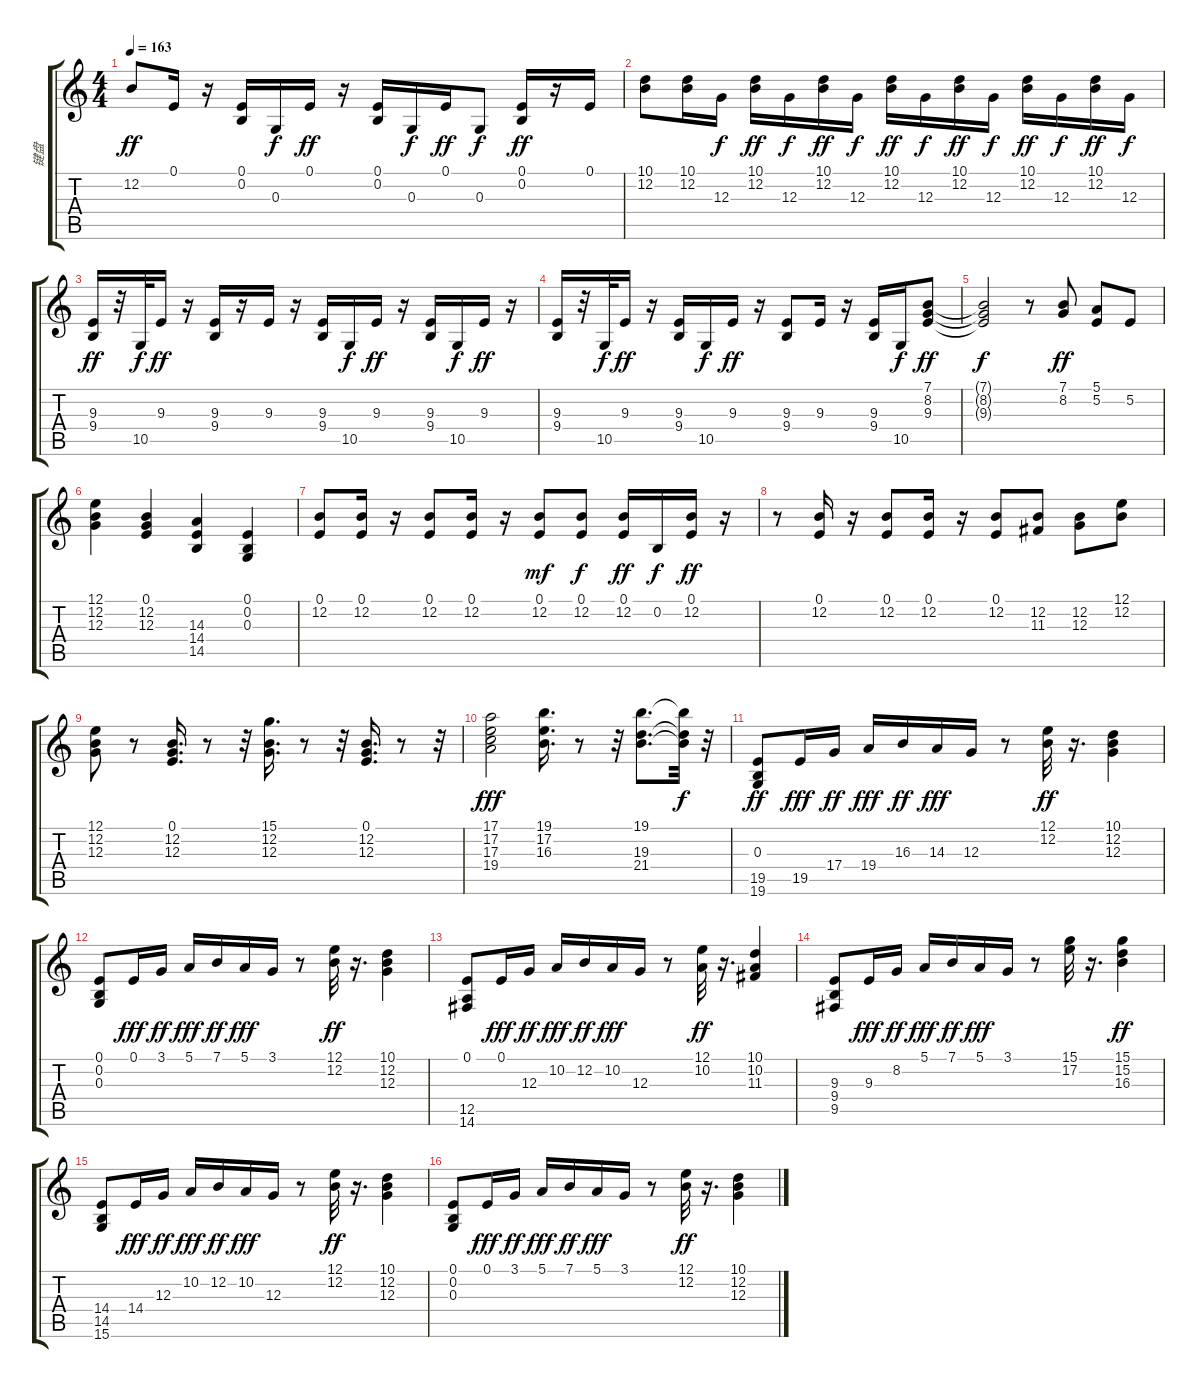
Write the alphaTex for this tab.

\track ("键盘" "键盘") {instrument harpsichord}
\staff {score tabs}
\tuning (E4 B3 G3 D3 A2 E2) {hide}
\ts (4 4)
\tempo 163
\clef g2
\ks c
12.2.8{dy ff} 0.1.16 r.16 (0.1 0.2).16 0.3.16{dy f} 0.1.16{dy ff} r.16 (0.1 0.2).16 0.3.16{dy f} 0.1.16{dy ff} 0.3.8{dy f} (0.1 0.2).16{dy ff} r.16 0.1.16 |
(10.1 12.2).8 (10.1 12.2).16 12.3.16{dy f} (10.1 12.2).16{dy ff} 12.3.16{dy f} (10.1 12.2).16{dy ff} 12.3.16{dy f} (10.1 12.2).16{dy ff} 12.3.16{dy f} (10.1 12.2).16{dy ff} 12.3.16{dy f} (10.1 12.2).16{dy ff} 12.3.16{dy f} (10.1 12.2).16{dy ff} 12.3.16{dy f} |
(9.3 9.4).16{dy ff} r.32 10.5.32{dy f} 9.3.16{dy ff} r.16 (9.3 9.4).16 r.16 9.3.16 r.16 (9.3 9.4).16 10.5.16{dy f} 9.3.16{dy ff} r.16 (9.3 9.4).16 10.5.16{dy f} 9.3.16{dy ff} r.16 |
(9.3 9.4).16 r.32 10.5.32{dy f} 9.3.16{dy ff} r.16 (9.3 9.4).16 10.5.16{dy f} 9.3.16{dy ff} r.16 (9.3 9.4).8 9.3.16 r.16 (9.3 9.4).16 10.5.16{dy f} (7.1 8.2 9.3).8{dy ff} |
(7.1{t} 8.2{t} 9.3{t}).2{dy f} r.8 (7.1 8.2).8{dy ff} (5.1 5.2).8 5.2.8 |
(12.1 12.2 12.3).4 (0.1 12.2 12.3).4 (14.3 14.4 14.5).4 (0.1 0.2 0.3).4 |
(0.1 12.2).8 (0.1 12.2).16 r.16 (0.1 12.2).8 (0.1 12.2).16 r.16 (0.1 12.2).8{dy mf} (0.1 12.2).8{dy f} (0.1 12.2).16{dy ff} 0.2.16{dy f} (0.1 12.2).16{dy ff} r.16 |
r.8 (0.1 12.2).16 r.16 (0.1 12.2).8 (0.1 12.2).16 r.16 (0.1 12.2).8 (12.2 11.3).8 (12.2 12.3).8 (12.1 12.2).8 |
(12.1 12.2 12.3).8 r.8 (0.1 12.2 12.3).16{d} r.8 r.32 (15.1 12.2 12.3).16{d} r.8 r.32 (0.1 12.2 12.3).16{d} r.8 r.32 |
(17.1 17.2 17.3 19.4).2{dy fff} (19.1 17.2 16.3).16{d} r.8 r.32 (19.1 19.3 21.4).8{d} (19.1{t} 19.3{t} 21.4{t}).32{dy f} r.32 |
(0.3 19.5 19.6).8{dy ff} 19.5.16{dy fff} 17.4.16{dy ff} 19.4.16{dy fff} 16.3.16{dy ff} 14.3.16{dy fff} 12.3.16 r.8 (12.1 12.2).32{dy ff} r.16{d} (10.1 12.2 12.3).4 |
(0.1 0.2 0.3).8 0.1.16{dy fff} 3.1.16{dy ff} 5.1.16{dy fff} 7.1.16{dy ff} 5.1.16{dy fff} 3.1.16 r.8 (12.1 12.2).32{dy ff} r.16{d} (10.1 12.2 12.3).4 |
(0.1 12.5 14.6).8 0.1.16{dy fff} 12.3.16{dy ff} 10.2.16{dy fff} 12.2.16{dy ff} 10.2.16{dy fff} 12.3.16 r.8 (12.1 10.2).32{dy ff} r.16{d} (10.1 10.2 11.3).4 |
(9.3 9.4 9.5).8 9.3.16{dy fff} 8.2.16{dy ff} 5.1.16{dy fff} 7.1.16{dy ff} 5.1.16{dy fff} 3.1.16 r.8 (15.1 17.2).32 r.16{d} (15.1 15.2 16.3).4{dy ff} |
(14.4 14.5 15.6).8 14.4.16{dy fff} 12.3.16{dy ff} 10.2.16{dy fff} 12.2.16{dy ff} 10.2.16{dy fff} 12.3.16 r.8 (12.1 12.2).32{dy ff} r.16{d} (10.1 12.2 12.3).4 |
(0.1 0.2 0.3).8 0.1.16{dy fff} 3.1.16{dy ff} 5.1.16{dy fff} 7.1.16{dy ff} 5.1.16{dy fff} 3.1.16 r.8 (12.1 12.2).32{dy ff} r.16{d} (10.1 12.2 12.3).4
